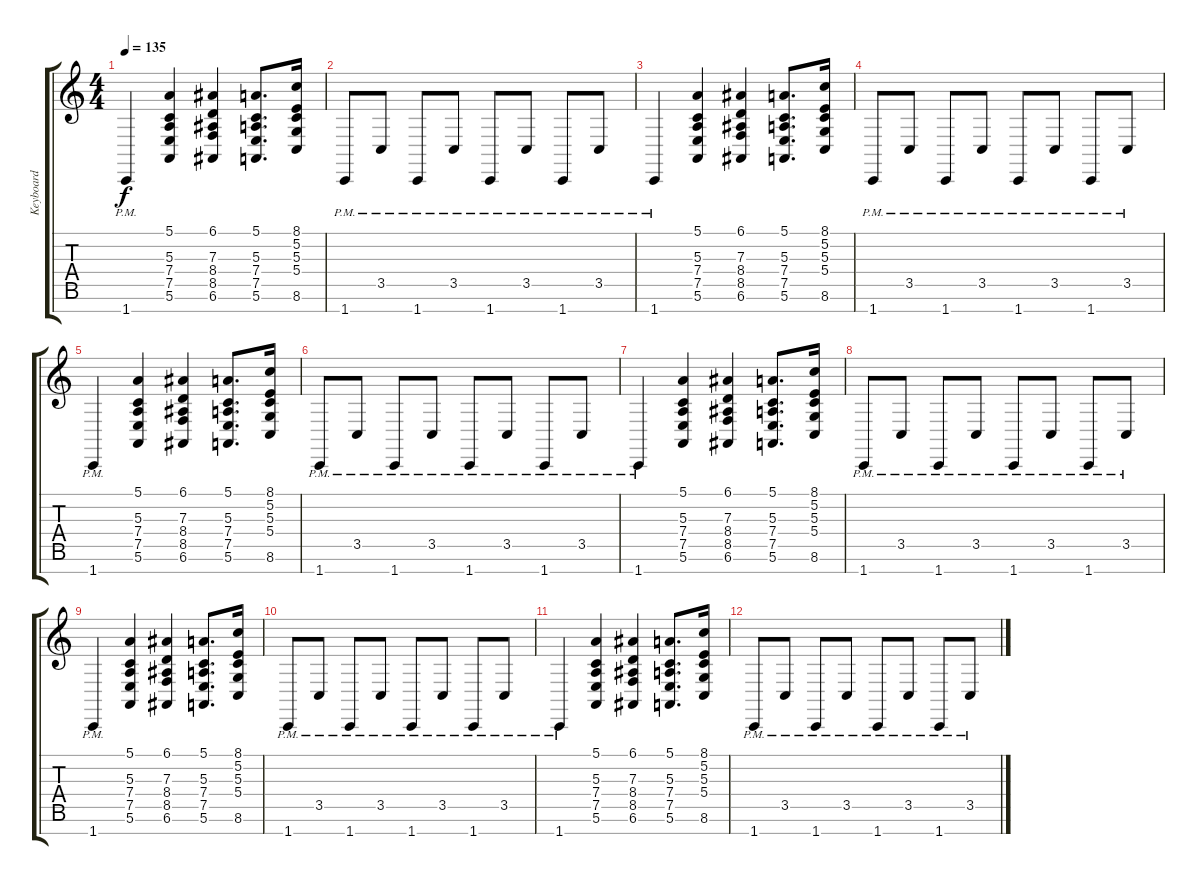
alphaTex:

\track ("Keyboard" "Keyboard") {instrument honkytonkpiano}
\staff {score tabs}
\tuning (E4 B3 G3 D3 A2 E2 B1) {hide}
\ts (4 4)
\tempo 135
\clef g2
\ks c
1.7{pm}.4{dy f} (5.1 5.3 7.4 7.5 5.6).4 (6.1 7.3 8.4 8.5 6.6).4 (5.1 5.3 7.4 7.5 5.6).8{d} (8.1 5.2 5.3 5.4 8.6).16 |
1.7{pm}.8 3.5{pm}.8 1.7{pm}.8 3.5{pm}.8 1.7{pm}.8 3.5{pm}.8 1.7{pm}.8 3.5{pm}.8 |
1.7{pm}.4 (5.1 5.3 7.4 7.5 5.6).4 (6.1 7.3 8.4 8.5 6.6).4 (5.1 5.3 7.4 7.5 5.6).8{d} (8.1 5.2 5.3 5.4 8.6).16 |
1.7{pm}.8 3.5{pm}.8 1.7{pm}.8 3.5{pm}.8 1.7{pm}.8 3.5{pm}.8 1.7{pm}.8 3.5{pm}.8 |
1.7{pm}.4 (5.1 5.3 7.4 7.5 5.6).4 (6.1 7.3 8.4 8.5 6.6).4 (5.1 5.3 7.4 7.5 5.6).8{d} (8.1 5.2 5.3 5.4 8.6).16 |
1.7{pm}.8 3.5{pm}.8 1.7{pm}.8 3.5{pm}.8 1.7{pm}.8 3.5{pm}.8 1.7{pm}.8 3.5{pm}.8 |
1.7{pm}.4 (5.1 5.3 7.4 7.5 5.6).4 (6.1 7.3 8.4 8.5 6.6).4 (5.1 5.3 7.4 7.5 5.6).8{d} (8.1 5.2 5.3 5.4 8.6).16 |
1.7{pm}.8 3.5{pm}.8 1.7{pm}.8 3.5{pm}.8 1.7{pm}.8 3.5{pm}.8 1.7{pm}.8 3.5{pm}.8 |
1.7{pm}.4 (5.1 5.3 7.4 7.5 5.6).4 (6.1 7.3 8.4 8.5 6.6).4 (5.1 5.3 7.4 7.5 5.6).8{d} (8.1 5.2 5.3 5.4 8.6).16 |
1.7{pm}.8 3.5{pm}.8 1.7{pm}.8 3.5{pm}.8 1.7{pm}.8 3.5{pm}.8 1.7{pm}.8 3.5{pm}.8 |
1.7{pm}.4 (5.1 5.3 7.4 7.5 5.6).4 (6.1 7.3 8.4 8.5 6.6).4 (5.1 5.3 7.4 7.5 5.6).8{d} (8.1 5.2 5.3 5.4 8.6).16 |
1.7{pm}.8 3.5{pm}.8 1.7{pm}.8 3.5{pm}.8 1.7{pm}.8 3.5{pm}.8 1.7{pm}.8 3.5{pm}.8
